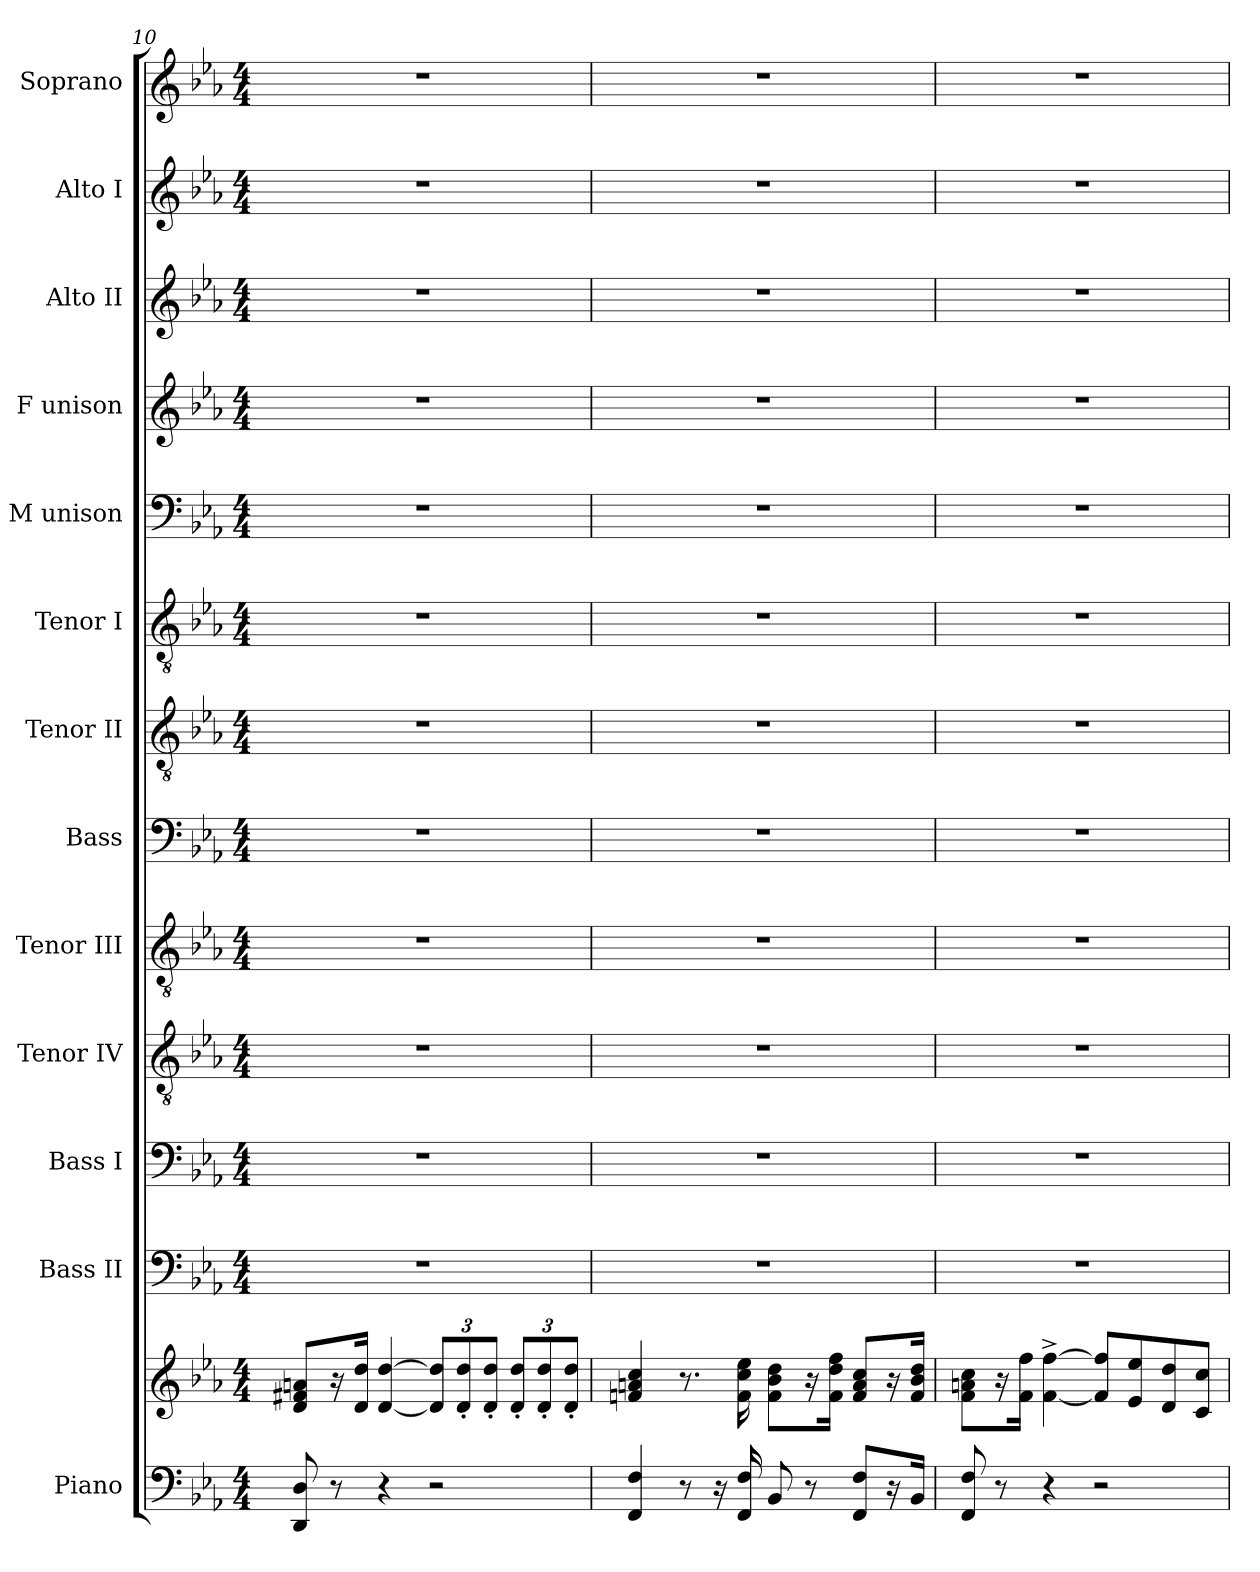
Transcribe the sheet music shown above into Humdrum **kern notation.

**kern	**kern	**kern	**kern	**kern	**kern	**kern	**kern	**kern	**kern	**kern	**kern	**kern	**kern
*part13	*part13	*part12	*part11	*part10	*part9	*part8	*part7	*part6	*part5	*part4	*part3	*part2	*part1
*staff14	*staff13	*staff12	*staff11	*staff10	*staff9	*staff8	*staff7	*staff6	*staff5	*staff4	*staff3	*staff2	*staff1
*I"Piano	*	*I"Bass II	*I"Bass I	*I"Tenor IV	*I"Tenor III	*I"Bass	*I"Tenor II	*I"Tenor I	*I"M unison	*I"F unison	*I"Alto II	*I"Alto I	*I"Soprano
*	*	*I'B.II	*I'B.I	*I'T.IV	*I'T.III	*I'B.	*I'T.II	*I'T.I	*I'M.u.	*I'F.u.	*I'A.II	*I'A.I	*I'S.
*clefF4	*clefG2	*clefF4	*clefF4	*clefGv2	*clefGv2	*clefF4	*clefGv2	*clefGv2	*clefF4	*clefG2	*clefG2	*clefG2	*clefG2
*k[b-e-a-]	*k[b-e-a-]	*k[b-e-a-]	*k[b-e-a-]	*k[b-e-a-]	*k[b-e-a-]	*k[b-e-a-]	*k[b-e-a-]	*k[b-e-a-]	*k[b-e-a-]	*k[b-e-a-]	*k[b-e-a-]	*k[b-e-a-]	*k[b-e-a-]
*M4/4	*M4/4	*M4/4	*M4/4	*M4/4	*M4/4	*M4/4	*M4/4	*M4/4	*M4/4	*M4/4	*M4/4	*M4/4	*M4/4
=10	=10	=10	=10	=10	=10	=10	=10	=10	=10	=10	=10	=10	=10
8DD/ 8D/	8d/ 8f#X/ 8an/L	1r	1r	1r	1r	1r	1r	1r	1r	1r	1r	1r	1r
8r	16r	.	.	.	.	.	.	.	.	.	.	.	.
.	16d/ 16dd/Jk	.	.	.	.	.	.	.	.	.	.	.	.
4r	[4d/ [4dd/	.	.	.	.	.	.	.	.	.	.	.	.
*	*Xbrackettup	*	*	*	*	*	*	*	*	*	*	*	*
2r	12d/] 12dd/]L	.	.	.	.	.	.	.	.	.	.	.	.
.	12d/' 12dd/'	.	.	.	.	.	.	.	.	.	.	.	.
.	12d/' 12dd/'J	.	.	.	.	.	.	.	.	.	.	.	.
.	12d/' 12dd/'L	.	.	.	.	.	.	.	.	.	.	.	.
.	12d/' 12dd/'	.	.	.	.	.	.	.	.	.	.	.	.
.	12d/' 12dd/'J	.	.	.	.	.	.	.	.	.	.	.	.
=11	=11	=11	=11	=11	=11	=11	=11	=11	=11	=11	=11	=11	=11
4FF/ 4F/	4fn/ 4an/ 4cc/	1r	1r	1r	1r	1r	1r	1r	1r	1r	1r	1r	1r
8r	8.r	.	.	.	.	.	.	.	.	.	.	.	.
16r	.	.	.	.	.	.	.	.	.	.	.	.	.
16FF/ 16F/	16f\ 16cc\ 16ee-\	.	.	.	.	.	.	.	.	.	.	.	.
8BB-/	8f\ 8b-\ 8dd\L	.	.	.	.	.	.	.	.	.	.	.	.
8r	16r	.	.	.	.	.	.	.	.	.	.	.	.
.	16f\ 16dd\ 16ff\Jk	.	.	.	.	.	.	.	.	.	.	.	.
8FF/ 8F/L	8f/ 8a/ 8cc/L	.	.	.	.	.	.	.	.	.	.	.	.
16r	16r	.	.	.	.	.	.	.	.	.	.	.	.
16BB-/Jk	16f/ 16b-/ 16dd/Jk	.	.	.	.	.	.	.	.	.	.	.	.
!!LO:LB:g=z
=12	=12	=12	=12	=12	=12	=12	=12	=12	=12	=12	=12	=12	=12
8FF/ 8F/	8f\ 8an\ 8cc\L	1r	1r	1r	1r	1r	1r	1r	1r	1r	1r	1r	1r
8r	16r	.	.	.	.	.	.	.	.	.	.	.	.
.	16f\ 16ff\Jk	.	.	.	.	.	.	.	.	.	.	.	.
4r	[4f\^ [4ff\^	.	.	.	.	.	.	.	.	.	.	.	.
2r	8f/] 8ff/]L	.	.	.	.	.	.	.	.	.	.	.	.
.	8e-/ 8ee-/	.	.	.	.	.	.	.	.	.	.	.	.
.	8d/ 8dd/	.	.	.	.	.	.	.	.	.	.	.	.
.	8c/ 8cc/J	.	.	.	.	.	.	.	.	.	.	.	.
=	=	=	=	=	=	=	=	=	=	=	=	=	=
*-	*-	*-	*-	*-	*-	*-	*-	*-	*-	*-	*-	*-	*-
